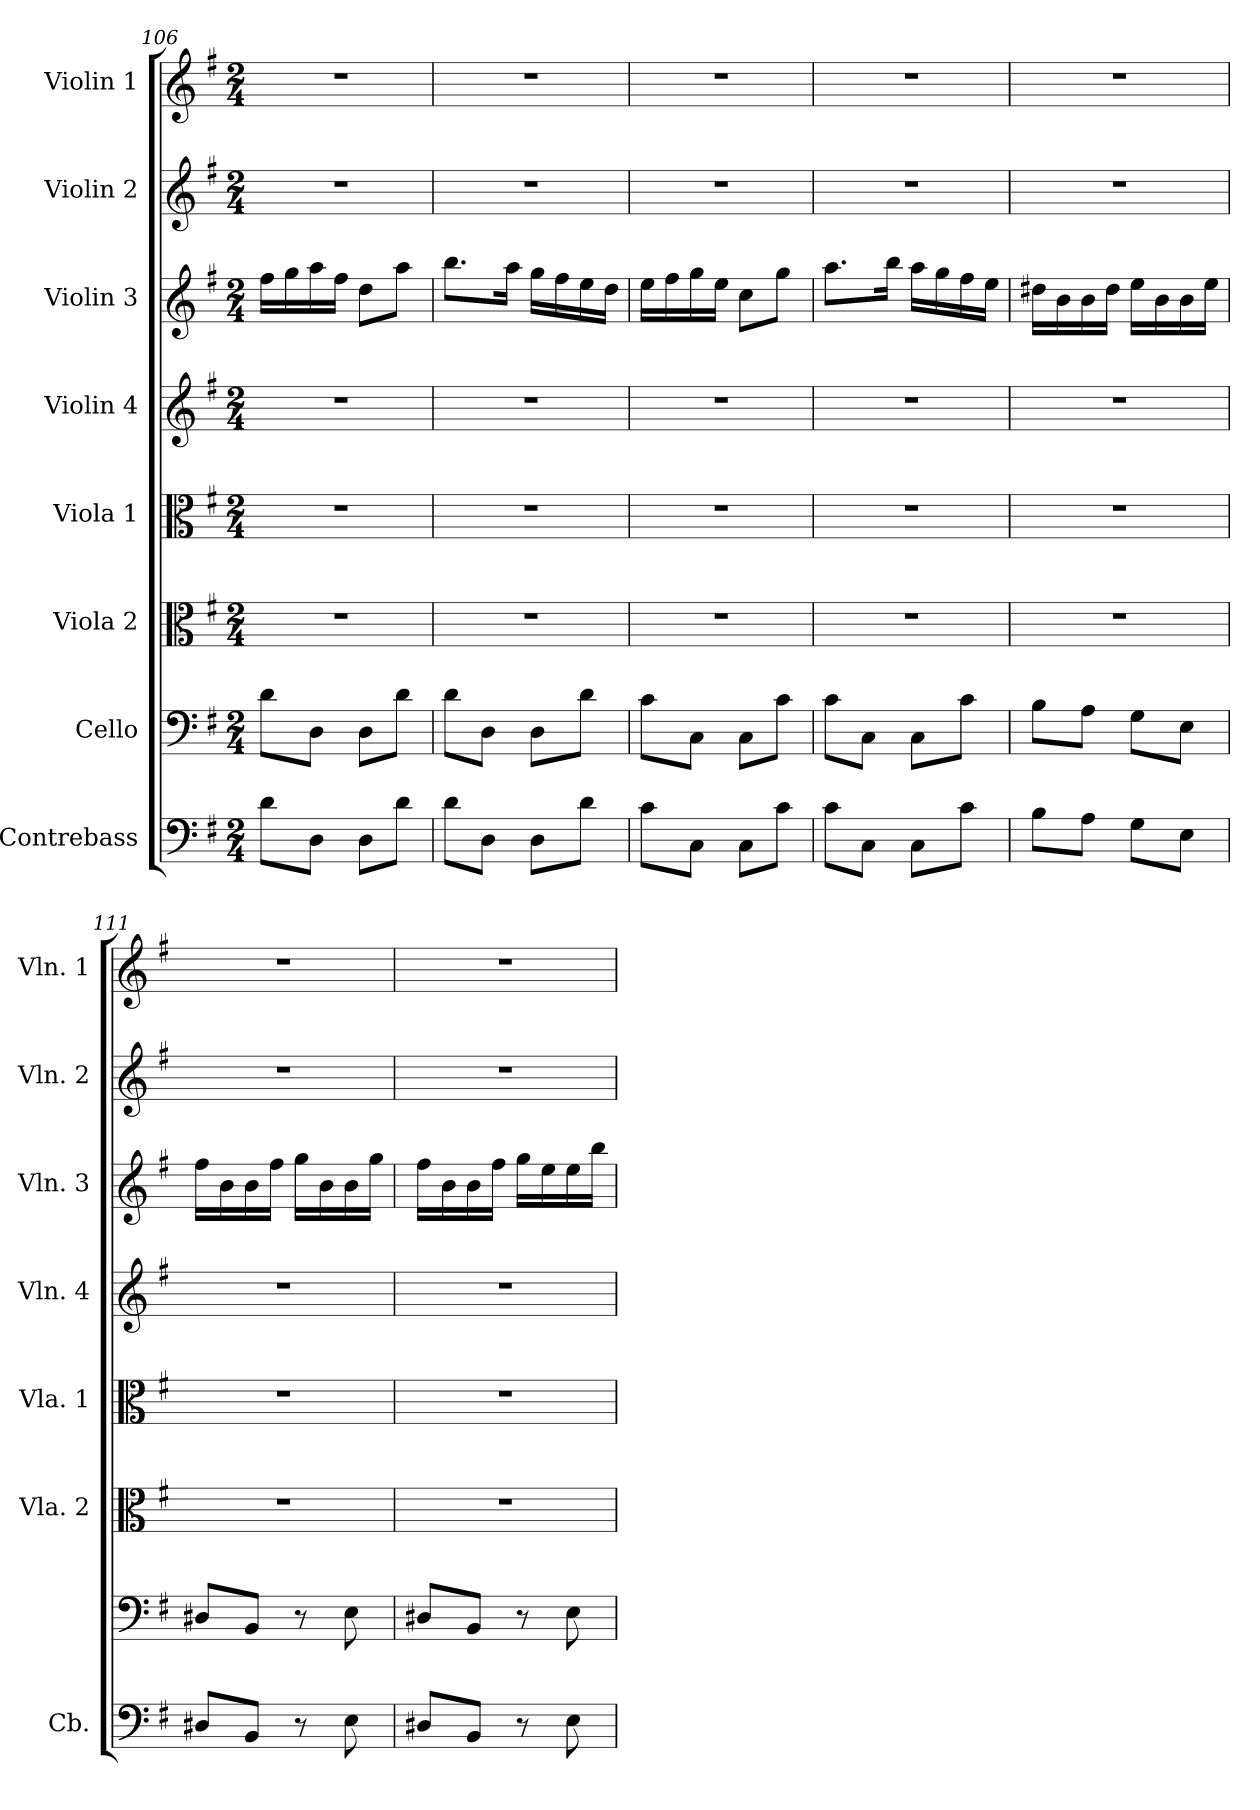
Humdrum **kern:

**kern	**kern	**kern	**kern	**kern	**kern	**kern	**kern
*part8	*part7	*part6	*part5	*part4	*part3	*part2	*part1
*staff8	*staff7	*staff6	*staff5	*staff4	*staff3	*staff2	*staff1
*I"Contrebass	*I"Cello	*I"Viola 2	*I"Viola 1	*I"Violin 4	*I"Violin 3	*I"Violin 2	*I"Violin 1
*I'Cb.	*	*I'Vla. 2	*I'Vla. 1	*I'Vln. 4	*I'Vln. 3	*I'Vln. 2	*I'Vln. 1
*clefF4	*clefF4	*clefC3	*clefC3	*clefG2	*clefG2	*clefG2	*clefG2
*ITrd7c12	*	*	*	*	*	*	*
*k[f#]	*k[f#]	*k[f#]	*k[f#]	*k[f#]	*k[f#]	*k[f#]	*k[f#]
*M2/4	*M2/4	*M2/4	*M2/4	*M2/4	*M2/4	*M2/4	*M2/4
=106	=106	=106	=106	=106	=106	=106	=106
8D\L	8d\L	2r	2r	2r	16ff#\LL	2r	2r
.	.	.	.	.	16gg\	.	.
8DD\J	8D\J	.	.	.	16aa\	.	.
.	.	.	.	.	16ff#\JJ	.	.
8DD\L	8D\L	.	.	.	8dd\L	.	.
8D\J	8d\J	.	.	.	8aa\J	.	.
=107	=107	=107	=107	=107	=107	=107	=107
8D\L	8d\L	2r	2r	2r	8.bb\L	2r	2r
8DD\J	8D\J	.	.	.	.	.	.
.	.	.	.	.	16aa\Jk	.	.
8DD\L	8D\L	.	.	.	16gg\LL	.	.
.	.	.	.	.	16ff#\	.	.
8D\J	8d\J	.	.	.	16ee\	.	.
.	.	.	.	.	16dd\JJ	.	.
=108	=108	=108	=108	=108	=108	=108	=108
8C\L	8c\L	2r	2r	2r	16ee\LL	2r	2r
.	.	.	.	.	16ff#\	.	.
8CC\J	8C\J	.	.	.	16gg\	.	.
.	.	.	.	.	16ee\JJ	.	.
8CC\L	8C\L	.	.	.	8cc\L	.	.
8C\J	8c\J	.	.	.	8gg\J	.	.
=109	=109	=109	=109	=109	=109	=109	=109
8C\L	8c\L	2r	2r	2r	8.aa\L	2r	2r
8CC\J	8C\J	.	.	.	.	.	.
.	.	.	.	.	16bb\Jk	.	.
8CC\L	8C\L	.	.	.	16aa\LL	.	.
.	.	.	.	.	16gg\	.	.
8C\J	8c\J	.	.	.	16ff#\	.	.
.	.	.	.	.	16ee\JJ	.	.
!!LO:PB:g=z
=110	=110	=110	=110	=110	=110	=110	=110
8BB\L	8B\L	2r	2r	2r	16dd#X\LL	2r	2r
.	.	.	.	.	16b\	.	.
8AA\J	8A\J	.	.	.	16b\	.	.
.	.	.	.	.	16dd#\JJ	.	.
8GG\L	8G\L	.	.	.	16ee\LL	.	.
.	.	.	.	.	16b\	.	.
8EE\J	8E\J	.	.	.	16b\	.	.
.	.	.	.	.	16ee\JJ	.	.
=111	=111	=111	=111	=111	=111	=111	=111
8DD#X/L	8D#X/L	2r	2r	2r	16ff#\LL	2r	2r
.	.	.	.	.	16b\	.	.
8BBB/J	8BB/J	.	.	.	16b\	.	.
.	.	.	.	.	16ff#\JJ	.	.
8r	8r	.	.	.	16gg\LL	.	.
.	.	.	.	.	16b\	.	.
8EE\	8E\	.	.	.	16b\	.	.
.	.	.	.	.	16gg\JJ	.	.
=112	=112	=112	=112	=112	=112	=112	=112
8DD#X/L	8D#X/L	2r	2r	2r	16ff#\LL	2r	2r
.	.	.	.	.	16b\	.	.
8BBB/J	8BB/J	.	.	.	16b\	.	.
.	.	.	.	.	16ff#\JJ	.	.
8r	8r	.	.	.	16gg\LL	.	.
.	.	.	.	.	16ee\	.	.
8EE\	8E\	.	.	.	16ee\	.	.
.	.	.	.	.	16bb\JJ	.	.
=	=	=	=	=	=	=	=
*-	*-	*-	*-	*-	*-	*-	*-
